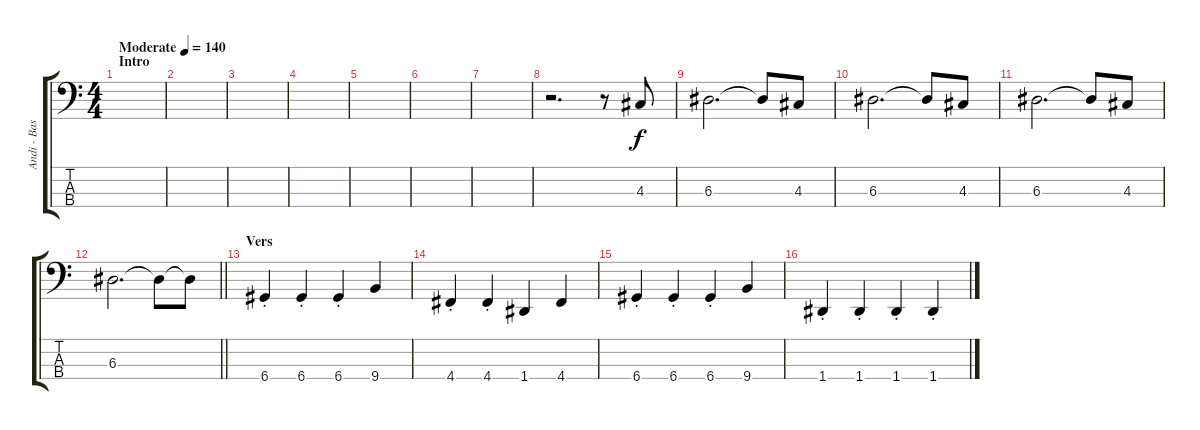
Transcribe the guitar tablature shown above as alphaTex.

\track ("Andi - Bass" "Andi - Bas") {instrument electricbassfinger}
\staff {score tabs}
\tuning (G2 D2 A1 D1) {hide}
\ts (4 4)
\section ("" "Intro")
\tempo (140 "Moderate")
\clef f4
\ks c
|
|
|
|
|
|
|
r.2{d} r.8 4.3.8 |
6.3.2{d} 6.3{t}.8 4.3.8 |
6.3.2{d} 6.3{t}.8 4.3.8 |
6.3.2{d} 6.3{t}.8 4.3.8 |
\barLineRight lightlight
6.3.2{d} 6.3{t}.8 6.3{t}.8 |
\section ("" "Vers")
6.4{st}.4 6.4{st}.4 6.4{st}.4 9.4.4 |
4.4{st}.4 4.4{st}.4 1.4.4 4.4.4 |
6.4{st}.4 6.4{st}.4 6.4{st}.4 9.4.4 |
1.4{st}.4 1.4{st}.4 1.4{st}.4 1.4{st}.4
